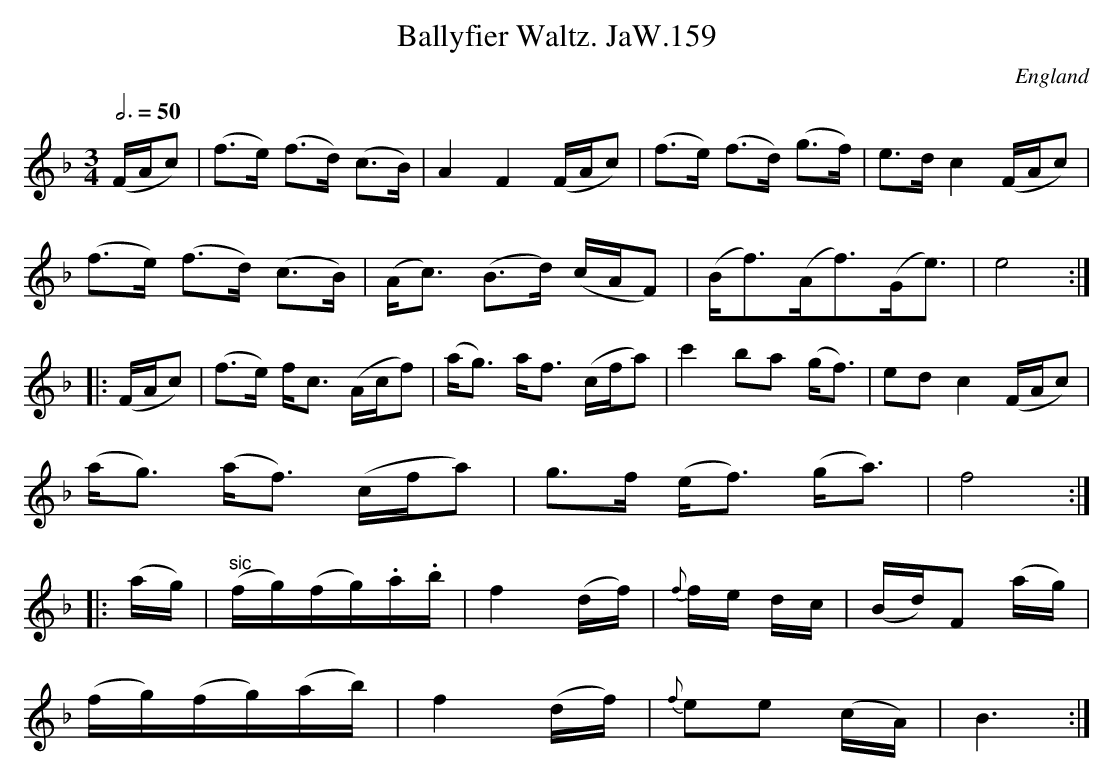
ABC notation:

X:1
T:Ballyfier Waltz. JaW.159
L:1/8
M:3/4
O:England
Q:3/4=50
K:F
(F/A/c)|(f>e) (f>d) (c>B)|A2F2 (F/A/c)|\
(f>e) (f>d) (g>f)|e>dc2 (F/A/c)|!
(f>e) (f>d) (c>B)|(A<c) (B>d) (c/A/F)|\
(B<f)(A<f)(G<e)|e4:|!
|:(F/A/c)|(f>e) f<c (A/c/f)|(a<g) a<f (c/f/a)|\
c'2ba (g<f)|edc2(F/A/c)|!
(a<g) (a<f) (c/f/a)|g>f (e<f) (g<a)|f4:|!
|:(a/g/)|"sic"(f/g/)(f/g/).a/.b/|f2(d/f/)|\
{f}f/e/ d/c/|(B/d/)F (a/g/)|!
(f/g/)(f/g/)(a/b/)|f2(d/f/)|{f}ee (c/A/)|B3:|
